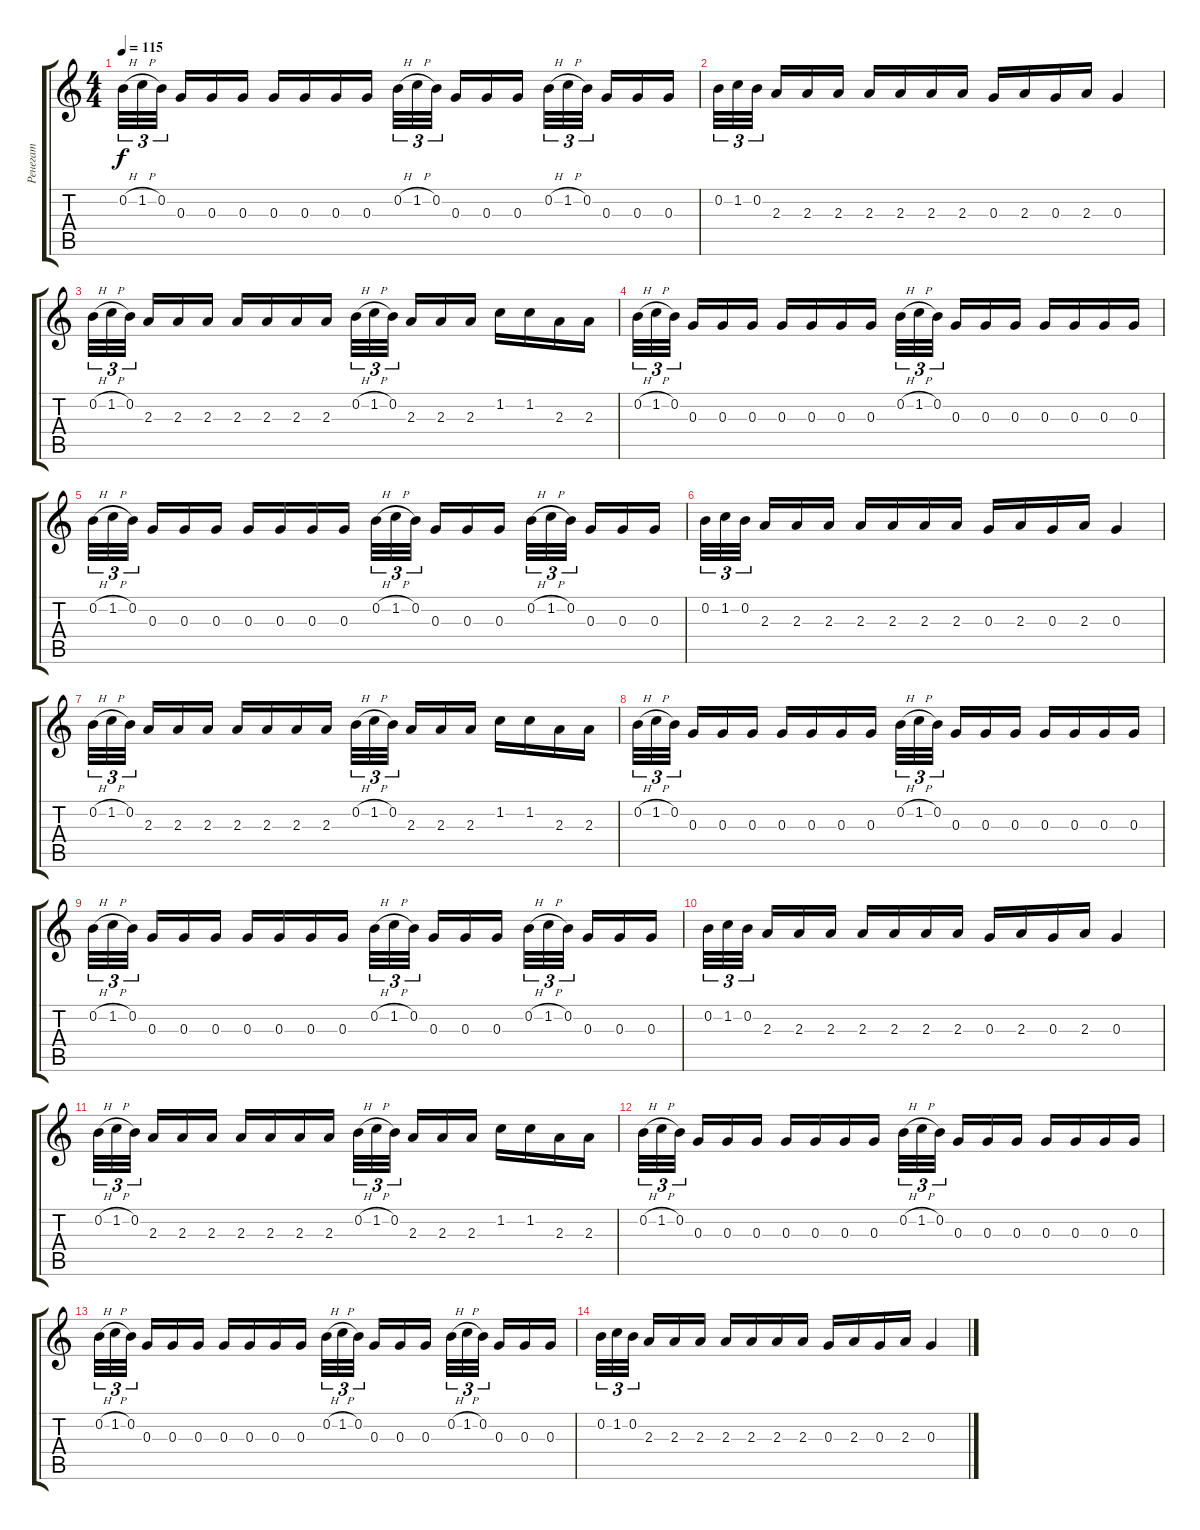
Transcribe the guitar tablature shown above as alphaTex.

\track ("Ренегат" "Ренегат") {instrument overdrivenguitar}
\staff {score tabs}
\tuning (E4 B3 G3 D3 A2 E2) {hide}
\ts (4 4)
\tempo 115
\clef g2
\ks c
0.2{h}.32{tu (3 2) dy f} 1.2{h}.32{tu (3 2)} 0.2.32{tu (3 2)} 0.3.16 0.3.16 0.3.16 0.3.16 0.3.16 0.3.16 0.3.16 0.2{h}.32{tu (3 2)} 1.2{h}.32{tu (3 2)} 0.2.32{tu (3 2)} 0.3.16 0.3.16 0.3.16 0.2{h}.32{tu (3 2)} 1.2{h}.32{tu (3 2)} 0.2.32{tu (3 2)} 0.3.16 0.3.16 0.3.16 |
0.2.32{tu (3 2)} 1.2.32{tu (3 2)} 0.2.32{tu (3 2)} 2.3.16 2.3.16 2.3.16 2.3.16 2.3.16 2.3.16 2.3.16 0.3.16 2.3.16 0.3.16 2.3.16 0.3.4 |
0.2{h}.32{tu (3 2)} 1.2{h}.32{tu (3 2)} 0.2.32{tu (3 2)} 2.3.16 2.3.16 2.3.16 2.3.16 2.3.16 2.3.16 2.3.16 0.2{h}.32{tu (3 2)} 1.2{h}.32{tu (3 2)} 0.2.32{tu (3 2)} 2.3.16 2.3.16 2.3.16 1.2.16 1.2.16 2.3.16 2.3.16 |
0.2{h}.32{tu (3 2)} 1.2{h}.32{tu (3 2)} 0.2.32{tu (3 2)} 0.3.16 0.3.16 0.3.16 0.3.16 0.3.16 0.3.16 0.3.16 0.2{h}.32{tu (3 2)} 1.2{h}.32{tu (3 2)} 0.2.32{tu (3 2)} 0.3.16 0.3.16 0.3.16 0.3.16 0.3.16 0.3.16 0.3.16 |
0.2{h}.32{tu (3 2)} 1.2{h}.32{tu (3 2)} 0.2.32{tu (3 2)} 0.3.16 0.3.16 0.3.16 0.3.16 0.3.16 0.3.16 0.3.16 0.2{h}.32{tu (3 2)} 1.2{h}.32{tu (3 2)} 0.2.32{tu (3 2)} 0.3.16 0.3.16 0.3.16 0.2{h}.32{tu (3 2)} 1.2{h}.32{tu (3 2)} 0.2.32{tu (3 2)} 0.3.16 0.3.16 0.3.16 |
0.2.32{tu (3 2)} 1.2.32{tu (3 2)} 0.2.32{tu (3 2)} 2.3.16 2.3.16 2.3.16 2.3.16 2.3.16 2.3.16 2.3.16 0.3.16 2.3.16 0.3.16 2.3.16 0.3.4 |
0.2{h}.32{tu (3 2)} 1.2{h}.32{tu (3 2)} 0.2.32{tu (3 2)} 2.3.16 2.3.16 2.3.16 2.3.16 2.3.16 2.3.16 2.3.16 0.2{h}.32{tu (3 2)} 1.2{h}.32{tu (3 2)} 0.2.32{tu (3 2)} 2.3.16 2.3.16 2.3.16 1.2.16 1.2.16 2.3.16 2.3.16 |
0.2{h}.32{tu (3 2)} 1.2{h}.32{tu (3 2)} 0.2.32{tu (3 2)} 0.3.16 0.3.16 0.3.16 0.3.16 0.3.16 0.3.16 0.3.16 0.2{h}.32{tu (3 2)} 1.2{h}.32{tu (3 2)} 0.2.32{tu (3 2)} 0.3.16 0.3.16 0.3.16 0.3.16 0.3.16 0.3.16 0.3.16 |
0.2{h}.32{tu (3 2)} 1.2{h}.32{tu (3 2)} 0.2.32{tu (3 2)} 0.3.16 0.3.16 0.3.16 0.3.16 0.3.16 0.3.16 0.3.16 0.2{h}.32{tu (3 2)} 1.2{h}.32{tu (3 2)} 0.2.32{tu (3 2)} 0.3.16 0.3.16 0.3.16 0.2{h}.32{tu (3 2)} 1.2{h}.32{tu (3 2)} 0.2.32{tu (3 2)} 0.3.16 0.3.16 0.3.16 |
0.2.32{tu (3 2)} 1.2.32{tu (3 2)} 0.2.32{tu (3 2)} 2.3.16 2.3.16 2.3.16 2.3.16 2.3.16 2.3.16 2.3.16 0.3.16 2.3.16 0.3.16 2.3.16 0.3.4 |
0.2{h}.32{tu (3 2)} 1.2{h}.32{tu (3 2)} 0.2.32{tu (3 2)} 2.3.16 2.3.16 2.3.16 2.3.16 2.3.16 2.3.16 2.3.16 0.2{h}.32{tu (3 2)} 1.2{h}.32{tu (3 2)} 0.2.32{tu (3 2)} 2.3.16 2.3.16 2.3.16 1.2.16 1.2.16 2.3.16 2.3.16 |
0.2{h}.32{tu (3 2)} 1.2{h}.32{tu (3 2)} 0.2.32{tu (3 2)} 0.3.16 0.3.16 0.3.16 0.3.16 0.3.16 0.3.16 0.3.16 0.2{h}.32{tu (3 2)} 1.2{h}.32{tu (3 2)} 0.2.32{tu (3 2)} 0.3.16 0.3.16 0.3.16 0.3.16 0.3.16 0.3.16 0.3.16 |
0.2{h}.32{tu (3 2)} 1.2{h}.32{tu (3 2)} 0.2.32{tu (3 2)} 0.3.16 0.3.16 0.3.16 0.3.16 0.3.16 0.3.16 0.3.16 0.2{h}.32{tu (3 2)} 1.2{h}.32{tu (3 2)} 0.2.32{tu (3 2)} 0.3.16 0.3.16 0.3.16 0.2{h}.32{tu (3 2)} 1.2{h}.32{tu (3 2)} 0.2.32{tu (3 2)} 0.3.16 0.3.16 0.3.16 |
0.2.32{tu (3 2)} 1.2.32{tu (3 2)} 0.2.32{tu (3 2)} 2.3.16 2.3.16 2.3.16 2.3.16 2.3.16 2.3.16 2.3.16 0.3.16 2.3.16 0.3.16 2.3.16 0.3.4
